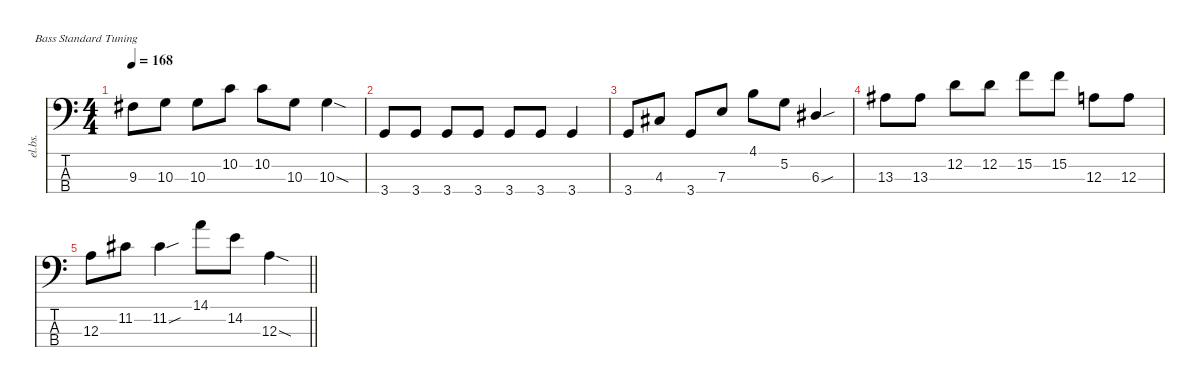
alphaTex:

\defaultSystemsLayout 4
\hideDynamics
\bracketExtendMode nobrackets
\track ("Electric Bass" "el.bs.") {mute instrument electricbassfinger}
\staff {score tabs}
\tuning (G2 D2 A1 E1)
\ts (4 4)
\tempo 168
\clef f4
\ks c
9.3{acc #}.8{dy mf beam Down} 10.3.8{beam Down} 10.3.8{beam Down} 10.2.8{beam Down} 10.2.8{beam Down} 10.3.8{beam Down} 10.3{sod}.4{beam Down} |
3.4.8{beam Up} 3.4.8{beam Up} 3.4.8{beam Up} 3.4.8{beam Up} 3.4.8{beam Up} 3.4.8{beam Up} 3.4.4{beam Up} |
3.4.8{beam Up} 4.3{acc #}.8{beam Up} 3.4.8{beam Up} 7.3.8{beam Up} 4.1.8{beam Down} 5.2.8{beam Down} 6.3{sou acc #}.4{beam Up} |
13.3{acc #}.8{beam Down} 13.3{acc #}.8{beam Down} 12.2.8{beam Down} 12.2.8{beam Down} 15.2.8{beam Down} 15.2.8{beam Down} 12.3.8{beam Down} 12.3.8{beam Down} |
\barLineRight lightlight
12.3.8{beam Down} 11.2{acc #}.8{beam Down} 11.2{sou acc #}.4{beam Down} 14.1.8{beam Down} 14.2.8{beam Down} 12.3{sod}.4{beam Down}
